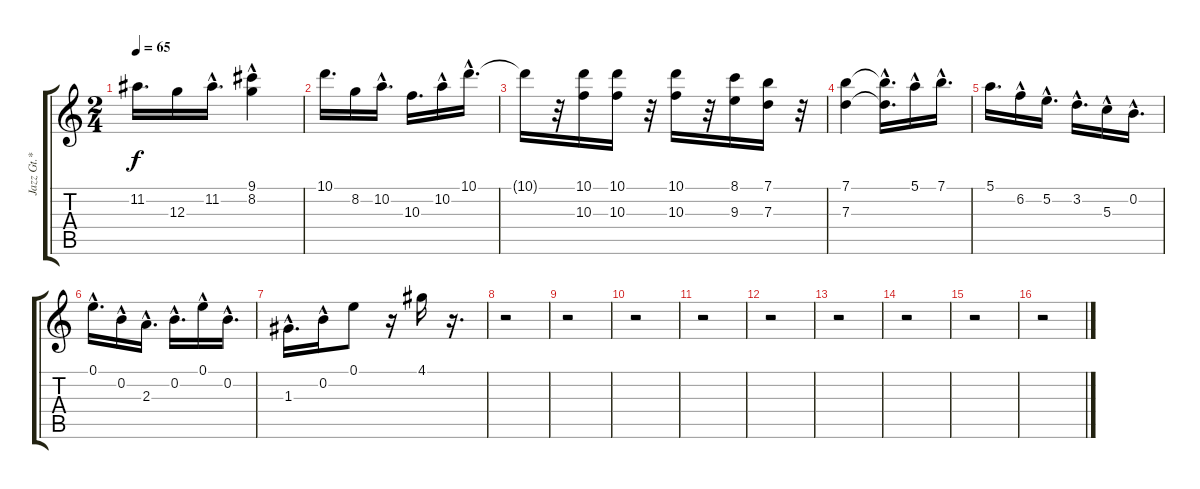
\track (" Jazz Gt.*merged" " Jazz Gt.*") {instrument acousticguitarnylon}
\staff {score tabs}
\tuning (E4 B3 G3 D3 A2 E2) {hide}
\ts (2 4)
\tempo 65
\clef g2
\ks c
11.2.16{d dy f} 12.3.16 11.2{hac}.16{d} (9.1{hac} 8.2).4 |
10.1.16{d} 8.2.16 10.2{hac}.16{d} 10.3.16{d} 10.2{hac}.16 10.1{hac}.16{d} |
10.1{t}.16 r.32 (10.1 10.3).16 (10.1 10.3).16 r.32 (10.1 10.3).16 r.32 (8.1 9.3).16 (7.1 7.3).16 r.32 |
(7.1 7.3).4 (7.1{hac t} 7.3{t}).16{d} 5.1{hac}.16 7.1{hac}.16{d} |
5.1.16{d} 6.2{hac}.16 5.2{hac}.16{d} 3.2{hac}.16{d} 5.3{hac}.16 0.2{hac}.16{d} |
0.1{hac}.16{d} 0.2{hac}.16 2.3{hac}.16{d} 0.2{hac}.16{d} 0.1{hac}.16 0.2{hac}.16{d} |
1.3{hac}.16{d} 0.2{hac}.16 0.1.8 r.16 4.1.16 r.16{d} |
r.2 |
r.2 |
r.2 |
r.2 |
r.2 |
r.2 |
r.2 |
r.2 |
r.2
